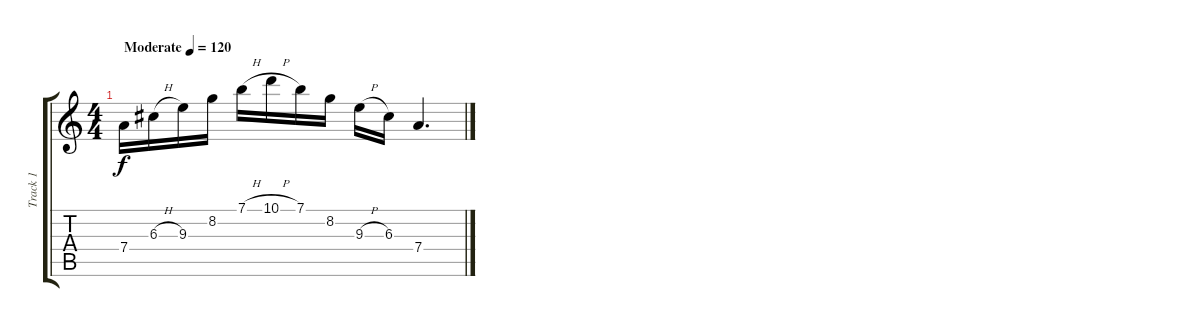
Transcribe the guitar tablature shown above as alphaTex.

\track ("Track 1" "Track 1") {instrument acousticguitarsteel}
\staff {score tabs}
\tuning (E4 B3 G3 D3 A2 E2) {hide}
\ts (4 4)
\tempo (120 "Moderate")
\clef g2
\ks c
7.4.16{dy f instrument acousticguitarsteel} 6.3{h}.16 9.3.16 8.2.16 7.1{h}.16 10.1{h}.16 7.1.16 8.2.16 9.3{h}.16 6.3.16 7.4.4{d}
